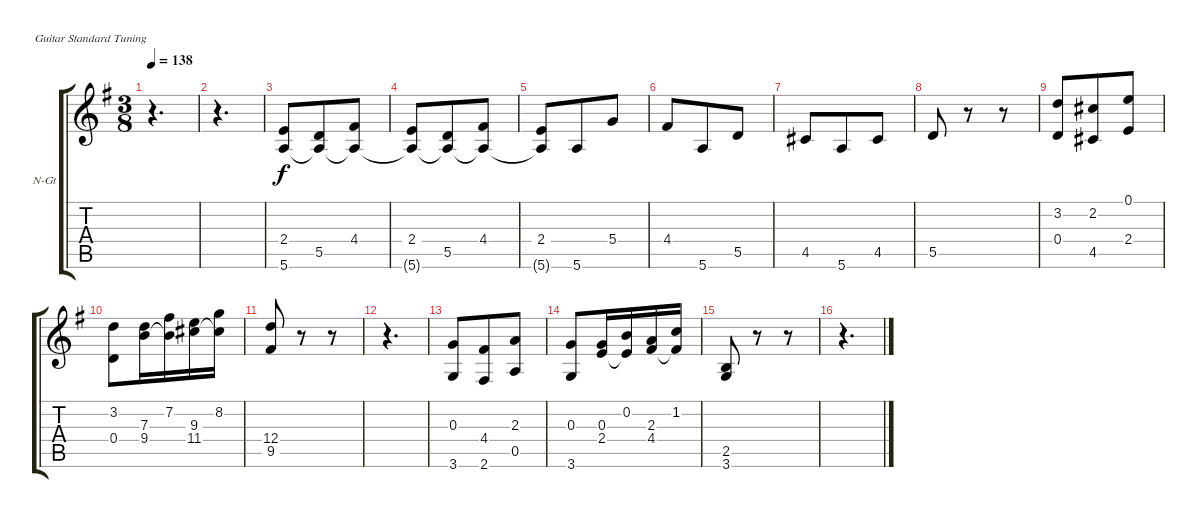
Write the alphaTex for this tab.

\bracketExtendMode groupsimilarinstruments
\firstSystemTrackNameOrientation horizontal
\otherSystemsTrackNameOrientation horizontal
\track ("Acoustic guitar 2" "N-Gt") {instrument acousticguitarnylon}
\staff {score tabs}
\tuning (E4 B3 G3 D3 A2 E2)
\ts (3 8)
\tempo 138
\clef g2
\ks g
r.4{d dy f} |
r.4{d} |
(2.4 5.6).8 (5.5 5.6{t}).8 (4.4 5.6{t}).8 |
(2.4 5.6{t}).8 (5.5 5.6{t}).8 (4.4 5.6{t}).8 |
(2.4 5.6{t}).8 5.6.8 5.4.8 |
4.4.8 5.6.8 5.5.8 |
4.5.8 5.6.8 4.5.8 |
5.5.8 r.8 r.8 |
(3.2 0.4).8 (2.2 4.5).8 (0.1 2.4).8 |
(3.2 0.4).8 (7.3 9.4).16 (7.2 9.4{t}).16 (9.3 11.4).16 (8.2 11.4{t}).16 |
(12.4 9.5).8 r.8 r.8 |
r.4{d} |
(0.3 3.6).8 (4.4 2.6).8 (2.3 0.5).8 |
(0.3 3.6).8 (0.3 2.4).16 (0.2 2.4{t}).16 (2.3 4.4).16 (1.2 4.4{t}).16 |
(2.5 3.6).8 r.8 r.8 |
r.4{d}
